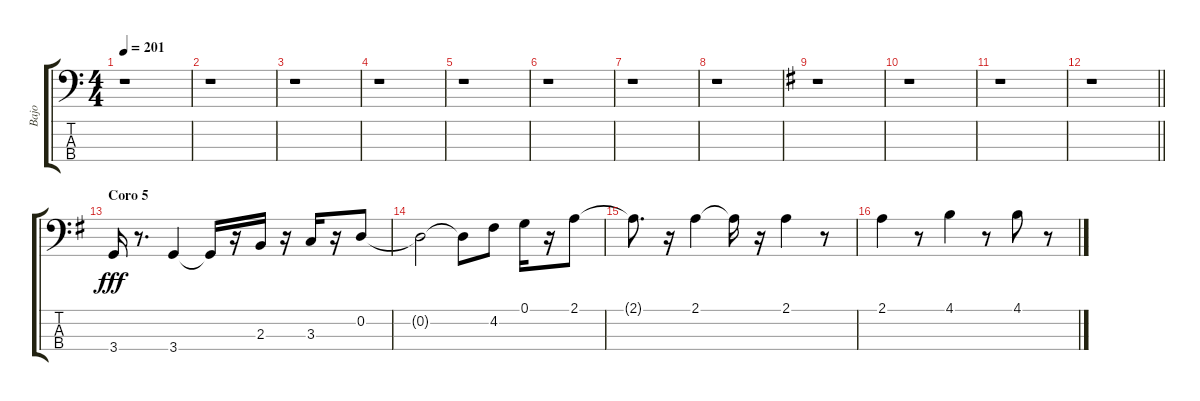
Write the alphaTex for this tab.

\track ("Bajo" "Bajo") {instrument electricbassfinger}
\staff {score tabs}
\tuning (G2 D2 A1 E1) {hide}
\ts (4 4)
\tempo 201
\clef f4
\ks c
r.1{dy fff} |
r.1 |
r.1 |
r.1 |
r.1 |
r.1 |
r.1 |
r.1 |
\ks g
r.1 |
r.1 |
r.1 |
\barLineRight lightlight
r.1 |
\section ("" "Coro 5")
3.4.16 r.8{d} 3.4.4 3.4{t}.16 r.16 2.3.16 r.16 3.3.16 r.16 0.2.8 |
0.2{t}.2 0.2{t}.8 4.2.8 0.1.16 r.16 2.1.8 |
2.1{t}.8{d} r.16 2.1.4 2.1{t}.16 r.16 2.1.4 r.8 |
2.1.4 r.8 4.1.4 r.8 4.1.8 r.8
